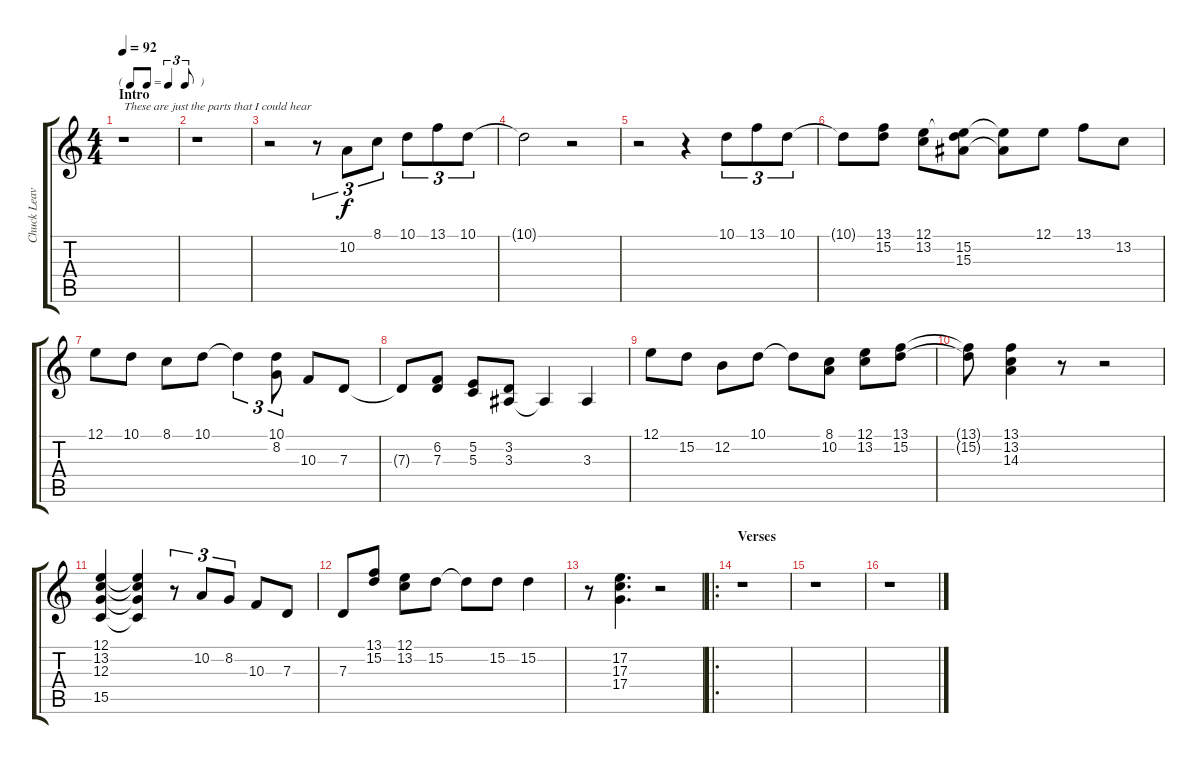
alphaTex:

\track ("Chuck Leavell" "Chuck Leav") {instrument acousticgrandpiano}
\staff {score tabs}
\tuning (E4 B3 G3 D3 A2 D2) {hide}
\ts (4 4)
\tf triplet8th
\section ("" "Intro")
\tempo 92
\clef g2
\ks c
r.1{txt "These are just the parts that I could hear" dy f instrument acousticgrandpiano} |
r.1 |
r.2 r.8{tu (3 2)} 10.2.8{tu (3 2)} 8.1.8{tu (3 2)} 10.1.8{tu (3 2)} 13.1.8{tu (3 2)} 10.1.8{tu (3 2)} |
10.1{t}.2 r.2 |
r.2 r.4 10.1.8{tu (3 2)} 13.1.8{tu (3 2)} 10.1.8{tu (3 2)} |
10.1{t}.8 (13.1 15.2).8 (12.1 13.2).8 (12.1{t} 15.2 15.3).8 (12.1{t} 15.3{t}).8 12.1.8 13.1.8 13.2.8 |
12.1.8 10.1.8 8.1.8 10.1.8 10.1{t}.4{tu (3 2)} (10.1 8.2).8{tu (3 2)} 10.3.8 7.3.8 |
7.3{t}.8 (6.2 7.3).8 (5.2 5.3).8 (3.2 3.3).8 3.3{t}.4 3.3.4 |
12.1.8 15.2.8 12.2.8 10.1.8 10.1{t}.8 (8.1 10.2).8 (12.1 13.2).8 (13.1 15.2).8 |
(13.1{t} 15.2{t}).8 (13.1 13.2 14.3).4 r.8 r.2 |
(12.1 13.2 12.3 15.5).4 (12.1{t} 13.2{t} 12.3{t} 15.5{t}).4 r.8{tu (3 2)} 10.2.8{tu (3 2)} 8.2.8{tu (3 2)} 10.3.8 7.3.8 |
7.3.8 (13.1 15.2).8 (12.1 13.2).8 15.2.8 15.2{t}.8 15.2.8 15.2.4 |
r.8 (17.2 17.3 17.4).4{d} r.2 |
\ro
\section ("" "Verses")
r.1 |
r.1 |
r.1
